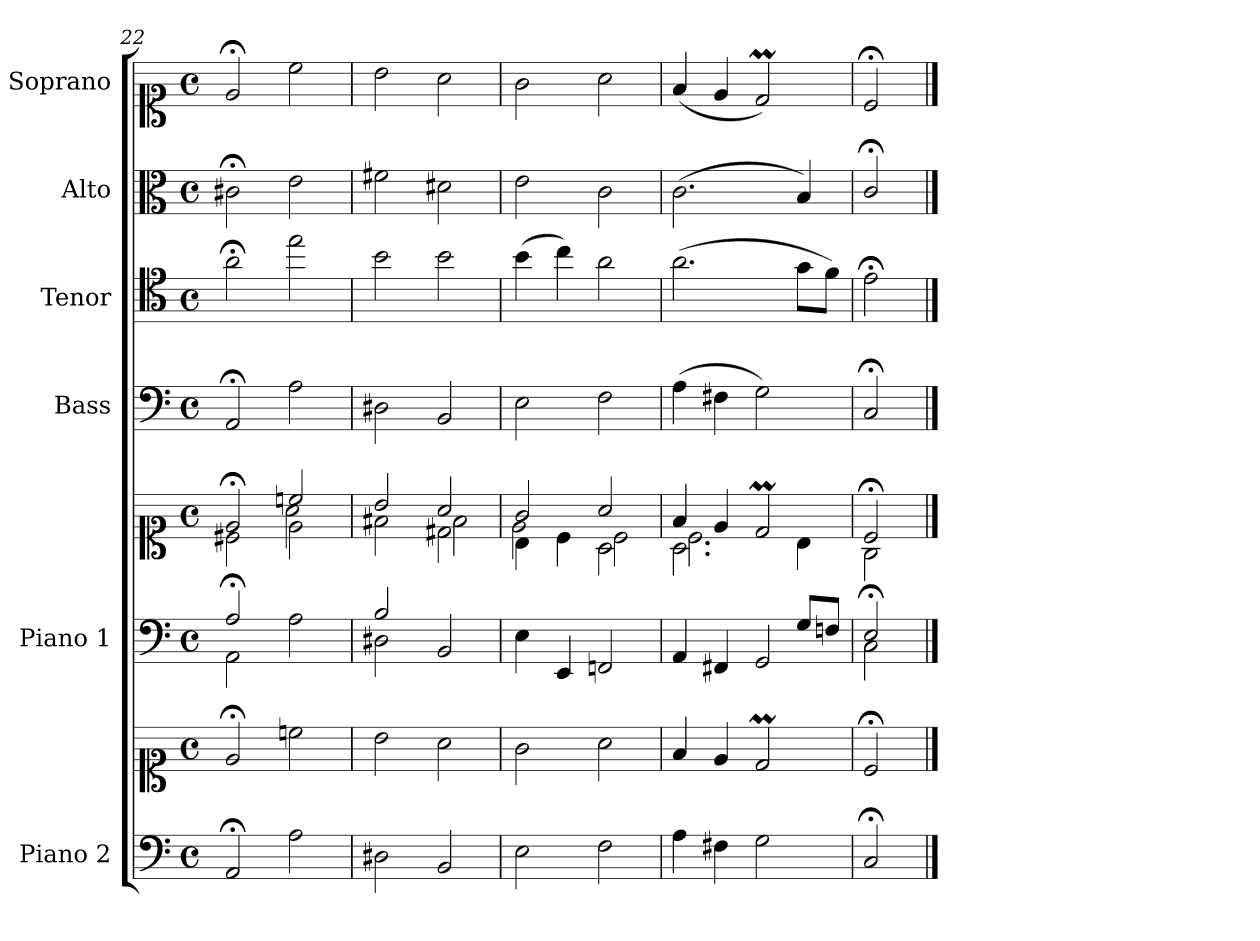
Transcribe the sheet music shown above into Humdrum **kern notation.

**kern	**kern	**kern	**kern	**kern	**kern	**kern	**kern
*part6	*part6	*part5	*part5	*part4	*part3	*part2	*part1
*staff8	*staff7	*staff6	*staff5	*staff4	*staff3	*staff2	*staff1
*I"Piano 2	*	*I"Piano 1	*	*I"Bass	*I"Tenor	*I"Alto	*I"Soprano
*I'Pno 2	*	*I'Pno 1	*	*I'B.	*I'T.	*I'A.	*I'S.
*clefF4	*clefC1	*clefF4	*clefC1	*clefF4	*clefC4	*clefC3	*clefC1
*	*	*	*	*	*ITrd7c12	*	*
*k[]	*k[]	*k[]	*k[]	*k[]	*k[]	*k[]	*k[]
*M4/4	*M4/4	*M4/4	*M4/4	*M4/4	*M4/4	*M4/4	*M4/4
*met(c)	*met(c)	*met(c)	*met(c)	*met(c)	*met(c)	*met(c)	*met(c)
=22	=22	=22	=22	=22	=22	=22	=22
*	*	*^	*^	*	*	*	*
*	*	*	*	*	*^	*	*	*	*
2AA;/	2e;</	2A;/	2AA\	2e;</	2ryy	2c#X\	2AA;</	2A;<\	2c#X;<\	2e;</
2A\	2ccn\	2ryy	2A\	2ccn/	2e\	2a\	2A\	2e\	2e\	2cc\
=23	=23	=23	=23	=23	=23	=23	=23	=23	=23	=23
2D#X\	2b\	2B/	2D#X\	2b/	2ryy	2f#X\	2D#X\	2B\	2f#X\	2b\
2BB/	2a\	2ryy	2BB/	2a/	2d#X\	2f#\	2BB/	2B\	2d#X\	2a\
*	*	*v	*v	*	*	*	*	*	*	*
=24	=24	=24	=24	=24	=24	=24	=24	=24	=24
2E\	2g\	4E\	2g/	4B\	2e\	2E\	(4B\	2e\	2g\
.	.	4EE/	.	4c\	.	.	4c\)	.	.
2F\	2a\	2FFn/	2a/	2A\	2c\	2F\	2A\	2c\	2a\
=25	=25	=25	=25	=25	=25	=25	=25	=25	=25
*	*	*^	*	*	*	*	*	*	*
4A\	4f/	2.ryy	4AA/	4f/	2.A\	2.c\	(4A\	(2.A\	(2.c\	(4f/
4F#X\	4e/	.	4FF#X/	4e/	.	.	4F#X\	.	.	4e/
2G\	2dM/	.	2GG/	2dM/	.	.	2G\)	.	.	2dM/)
.	.	8G/L	.	.	4ryy	4B\	.	8G\L	4B/)	.
.	.	8Fn/J	.	.	.	.	.	8F\J)	.	.
*	*	*	*	*	*v	*v	*	*	*	*
=26	=26	=26	=26	=26	=26	=26	=26	=26	=26
2C;/	2c;</	2E;/	2C\	2c;</	2G\	2C;</	2E;<\	2c;</	2c;</
*	*	*v	*v	*	*	*	*	*	*
*	*	*	*v	*v	*	*	*	*
==	==	==	==	==	==	==	==
*-	*-	*-	*-	*-	*-	*-	*-
